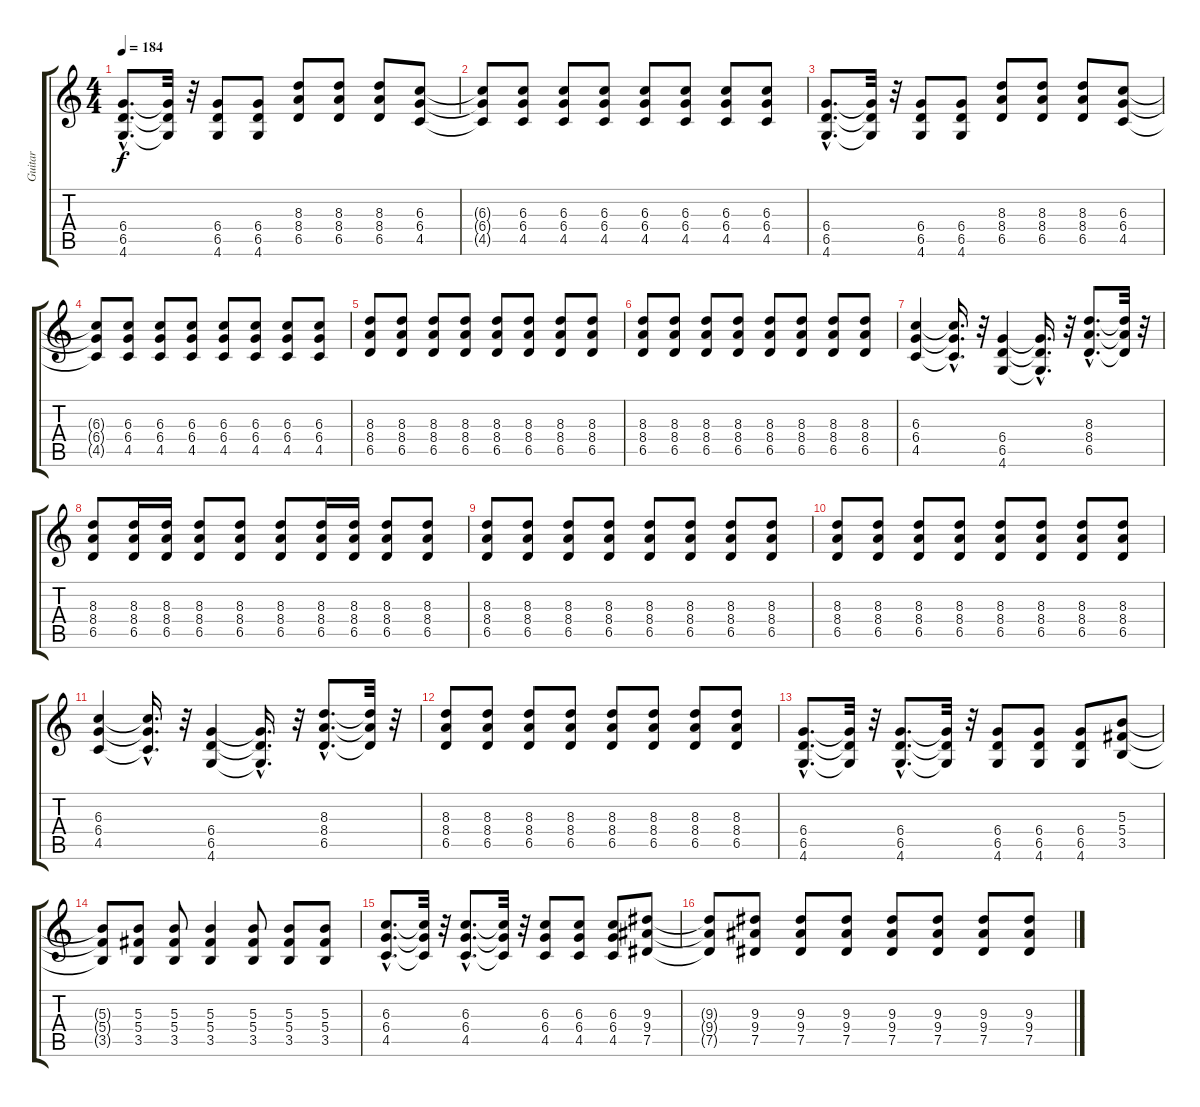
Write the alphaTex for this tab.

\track ("Guitar " "Guitar ") {instrument distortionguitar}
\staff {score tabs}
\tuning (Eb4 Bb3 Gb3 Db3 Ab2 Eb2) {hide}
\ts (4 4)
\tempo 184
\clef g2
\ks c
(6.4{hac} 6.5{hac} 4.6{hac}).8{d dy f} (6.4{t} 6.5{t} 4.6{t}).32 r.32 (6.4 6.5 4.6).8 (6.4 6.5 4.6).8 (8.3 8.4 6.5).8 (8.3 8.4 6.5).8 (8.3 8.4 6.5).8 (6.3 6.4 4.5).8 |
(6.3{t} 6.4{t} 4.5{t}).8 (6.3 6.4 4.5).8 (6.3 6.4 4.5).8 (6.3 6.4 4.5).8 (6.3 6.4 4.5).8 (6.3 6.4 4.5).8 (6.3 6.4 4.5).8 (6.3 6.4 4.5).8 |
(6.4{hac} 6.5{hac} 4.6{hac}).8{d} (6.4{t} 6.5{t} 4.6{t}).32 r.32 (6.4 6.5 4.6).8 (6.4 6.5 4.6).8 (8.3 8.4 6.5).8 (8.3 8.4 6.5).8 (8.3 8.4 6.5).8 (6.3 6.4 4.5).8 |
(6.3{t} 6.4{t} 4.5{t}).8 (6.3 6.4 4.5).8 (6.3 6.4 4.5).8 (6.3 6.4 4.5).8 (6.3 6.4 4.5).8 (6.3 6.4 4.5).8 (6.3 6.4 4.5).8 (6.3 6.4 4.5).8 |
(8.3 8.4 6.5).8 (8.3 8.4 6.5).8 (8.3 8.4 6.5).8 (8.3 8.4 6.5).8 (8.3 8.4 6.5).8 (8.3 8.4 6.5).8 (8.3 8.4 6.5).8 (8.3 8.4 6.5).8 |
(8.3 8.4 6.5).8 (8.3 8.4 6.5).8 (8.3 8.4 6.5).8 (8.3 8.4 6.5).8 (8.3 8.4 6.5).8 (8.3 8.4 6.5).8 (8.3 8.4 6.5).8 (8.3 8.4 6.5).8 |
(6.3 6.4 4.5).4 (6.3{hac t} 6.4{hac t} 4.5{hac t}).16{d} r.32 (6.4 6.5 4.6).4 (6.4{hac t} 6.5{hac t} 4.6{hac t}).16{d} r.32 (8.3{hac} 8.4{hac} 6.5{hac}).8{d} (8.3{t} 8.4{t} 6.5{t}).32 r.32 |
(8.3 8.4 6.5).8 (8.3 8.4 6.5).16 (8.3 8.4 6.5).16 (8.3 8.4 6.5).8 (8.3 8.4 6.5).8 (8.3 8.4 6.5).8 (8.3 8.4 6.5).16 (8.3 8.4 6.5).16 (8.3 8.4 6.5).8 (8.3 8.4 6.5).8 |
(8.3 8.4 6.5).8 (8.3 8.4 6.5).8 (8.3 8.4 6.5).8 (8.3 8.4 6.5).8 (8.3 8.4 6.5).8 (8.3 8.4 6.5).8 (8.3 8.4 6.5).8 (8.3 8.4 6.5).8 |
(8.3 8.4 6.5).8 (8.3 8.4 6.5).8 (8.3 8.4 6.5).8 (8.3 8.4 6.5).8 (8.3 8.4 6.5).8 (8.3 8.4 6.5).8 (8.3 8.4 6.5).8 (8.3 8.4 6.5).8 |
(6.3 6.4 4.5).4 (6.3{hac t} 6.4{hac t} 4.5{hac t}).16{d} r.32 (6.4 6.5 4.6).4 (6.4{hac t} 6.5{hac t} 4.6{hac t}).16{d} r.32 (8.3{hac} 8.4{hac} 6.5{hac}).8{d} (8.3{t} 8.4{t} 6.5{t}).32 r.32 |
(8.3 8.4 6.5).8 (8.3 8.4 6.5).8 (8.3 8.4 6.5).8 (8.3 8.4 6.5).8 (8.3 8.4 6.5).8 (8.3 8.4 6.5).8 (8.3 8.4 6.5).8 (8.3 8.4 6.5).8 |
(6.4{hac} 6.5{hac} 4.6{hac}).8{d} (6.4{t} 6.5{t} 4.6{t}).32 r.32 (6.4{hac} 6.5{hac} 4.6{hac}).8{d} (6.4{t} 6.5{t} 4.6{t}).32 r.32 (6.4 6.5 4.6).8 (6.4 6.5 4.6).8 (6.4 6.5 4.6).8 (5.3 5.4 3.5).8 |
(5.3{t} 5.4{t} 3.5{t}).8 (5.3 5.4 3.5).8 (5.3 5.4 3.5).8 (5.3 5.4 3.5).4 (5.3 5.4 3.5).8 (5.3 5.4 3.5).8 (5.3 5.4 3.5).8 |
(6.3{hac} 6.4{hac} 4.5{hac}).8{d} (6.3{t} 6.4{t} 4.5{t}).32 r.32 (6.3{hac} 6.4{hac} 4.5{hac}).8{d} (6.3{t} 6.4{t} 4.5{t}).32 r.32 (6.3 6.4 4.5).8 (6.3 6.4 4.5).8 (6.3 6.4 4.5).8 (9.3 9.4 7.5).8 |
(9.3{t} 9.4{t} 7.5{t}).8 (9.3 9.4 7.5).8 (9.3 9.4 7.5).8 (9.3 9.4 7.5).8 (9.3 9.4 7.5).8 (9.3 9.4 7.5).8 (9.3 9.4 7.5).8 (9.3 9.4 7.5).8
